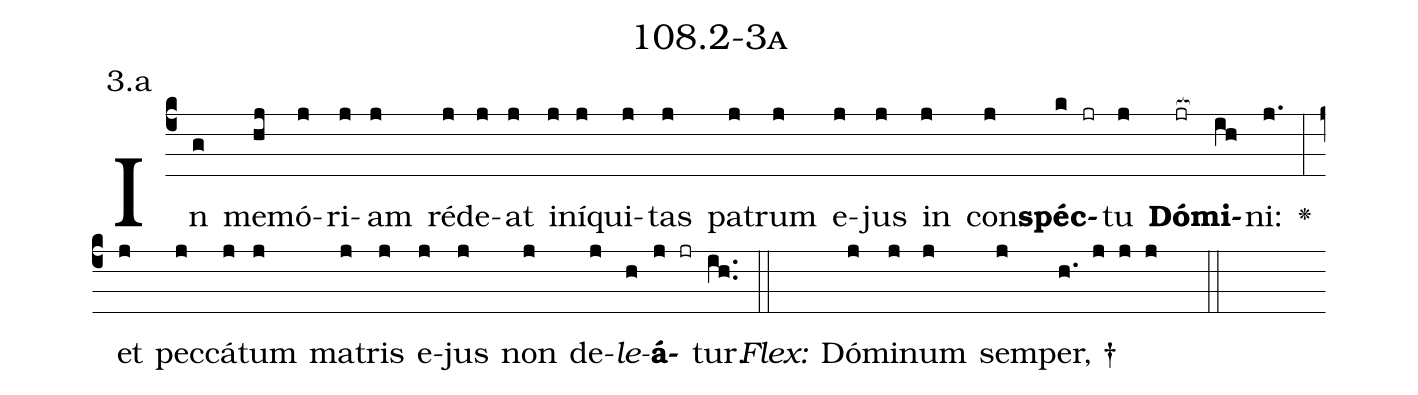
name: 108.2-3a;
annotation: 3.a;
%%
(c4)In(g) me(hj)mó(j)ri(j)am(j) réd(j)e(j)at(j) in(j)í(j)qui(j)tas(j) pa(j)trum(j) e(j)jus(j) in(j) con(j)<b>spéc</b>(k jr)tu(j) <b>Dó</b>(jr[ocb:1{])<b>mi</b>(ih[ocb:0}])ni:(j.) <v>\greheightstar</v>(:) et(j) pec(j)cá(j)tum(j) ma(j)tris(j) e(j)jus(j) non(j) de(j)<i>le</i>(h)<b>á</b>(j jr)tur.(ih..) (::)
<i>Flex:</i>()  Dó(j)mi(j)num(j) sem(j)per, †(h. j j j  ::)

%E(j) u(j) o(j) u(h) a(j) e.(ih..) (::)
